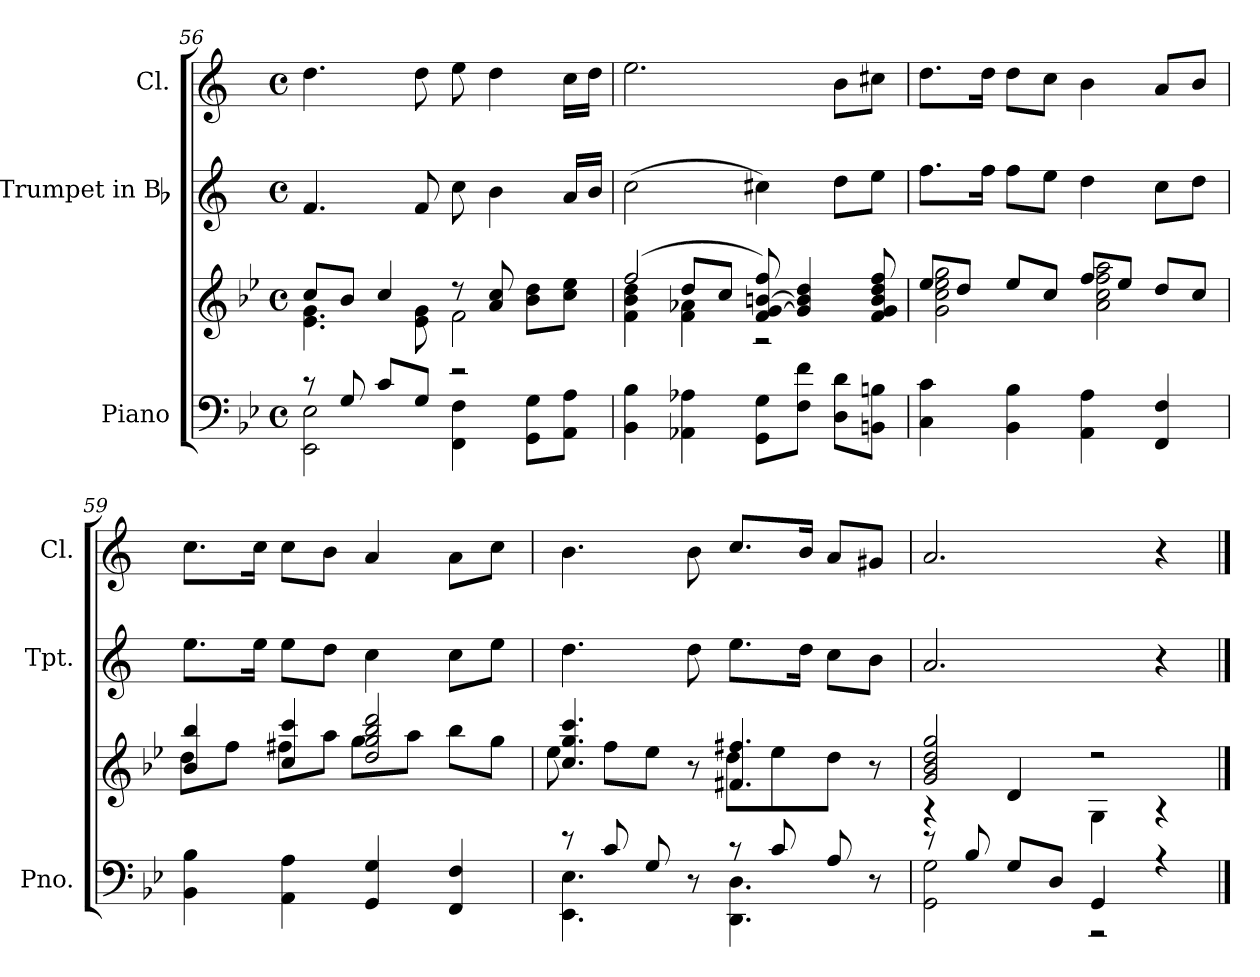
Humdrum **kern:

**kern	**kern	**kern	**kern
*part3	*part3	*part2	*part1
*staff4	*staff3	*staff2	*staff1
*I"Piano	*	*I"Trumpet in Bb	*I"Cl.
*I'Pno.	*	*I'Tpt.	*I'Cl.
*clefF4	*clefG2	*clefG2	*clefG2
*	*	*ITrd1c2	*ITrd1c2
*k[b-e-]	*k[b-e-]	*k[b-e-]	*k[b-e-]
*B-:	*B-:	*B-:	*B-:
*M4/4	*M4/4	*M4/4	*M4/4
*met(c)	*met(c)	*met(c)	*met(c)
=56	=56	=56	=56
*^	*^	*	*
8r	2EE-i\ 2E-i	8cci/L	4.e-i\ 4.gi	4.e-i/	4.cci\
8Gi/	.	8b-i/J	.	.	.
8ci/L	.	4cci/	.	.	.
8Gi/J	.	.	8e-i\ 8gi	8e-i/	8cci\
2r	4FFi\ 4Fi	8r	2fi\	8b-i\	8ddi\
.	.	8ai/ 8cci	.	4ai\	4cci\
.	8GGi\ 8Gi\L	8b-i\ 8ddi\L	.	.	.
.	8AAi\ 8Ai\J	8cci\ 8ee-i\J	.	16gi/LL	16b-i\LL
.	.	.	.	16ai/JJ	16cci\JJ
*v	*v	*	*	*	*
=57	=57	=57	=57	=57
*	*	*^	*	*
4BB-i\ 4B-i	(2ffi/	4fi\ 4b-i 4ddi	4ryy	(2b-i\	2.ddi\
4AA-Xi\ 4A-Xi	.	4fi\ 4a-Xi	8ddi/L	.	.
.	.	.	8cci/J	.	.
8GGi\ 8Gi\L	8fi/ [>8gi [>8bni 8ffi)	2r	2ryy	4bni\)	.
8Fi\ 8fi\J	4gi/] 4bi] 4ddi	.	.	.	.
8Di\ 8di\L	.	.	.	8cci\L	8ai\L
8BBni\ 8Bni\J	8fi/ 8gi 8bi 8ddi 8ffi	.	.	8ddi\J	8bni\J
*	*	*v	*v	*	*
!!LO:LB:g=z
=58	=58	=58	=58	=58
4Ci\ 4ci	8ee-i/L	2gi\ 2cci 2ee-i 2ggi	8.ee-i\L	8.cci\L
.	8ddi/J	.	.	.
.	.	.	16ee-i\Jk	16cci\Jk
4BB-i\ 4B-i	8ee-i/L	.	8ee-i\L	8cci\L
.	8cci/J	.	8ddi\J	8b-i\J
4AAi\ 4Ai	8ffi/L	2ai\ 2cci 2ffi 2aai	4cci\	4ai\
.	8ee-i/J	.	.	.
4FFi/ 4Fi	8ddi/L	.	8b-i\L	8gi/L
.	8cci/J	.	8cci\J	8ai/J
=59	=59	=59	=59	=59
4BB-i\ 4B-i	4b-i/ 4bb-i	8ddi\L	8.ddi\L	8.b-i\L
.	.	8ffi\J	.	.
.	.	.	16ddi\Jk	16b-i\Jk
4AAi\ 4Ai	4cci/ 4ccci	8ff#Xi\L	8ddi\L	8b-i\L
.	.	8aai\J	8cci\J	8ai\J
4GGi/ 4Gi	2ddi/ 2ggi 2bb-i 2dddi	8ggi\L	4b-i\	4gi/
.	.	8aai\J	.	.
4FFi/ 4Fi	.	8bb-i\L	8b-i\L	8gi\L
.	.	8ggi\J	8ddi\J	8b-i\J
!!LO:LB:g=z
=60	=60	=60	=60	=60
*^	*	*	*	*
8r	4.EE-i\ 4.E-i	4.cci/ 4.ggi 4.ccci	8ee-i\	4.cci\	4.ai\
8ci/	.	.	8ffi\L	.	.
8Gi/	.	.	8ee-i\J	.	.
8r	8ryy	8r	8ryy	8cci\	8ai\
8r	4.DDi\ 4.Di	4.f#Xi/ 4.ff#Xi	8ddi\L	8.ddi\L	8.b-i/L
8ci/	.	.	8ee-i\	.	.
.	.	.	.	16cci\Jk	16ai/Jk
8Ai/	.	.	8ddi\J	8b-i\L	8gi/L
8r	8ryy	8r	8ryy	8ai\J	8f#Xi/J
=61	=61	=61	=61	=61	=61
8r	2GGi\ 2Gi	2gi/ 2b-i 2ddi 2ggi	4r	2.gi/	2.gi/
8B-i/	.	.	.	.	.
8Gi/L	.	.	4di/	.	.
8Di/J	.	.	.	.	.
4GGi/	2r	2r	4Gi\	.	.
4r	.	.	4r	4r	4r
*v	*v	*	*	*	*
*	*v	*v	*	*
==	==	==	==
*-	*-	*-	*-
